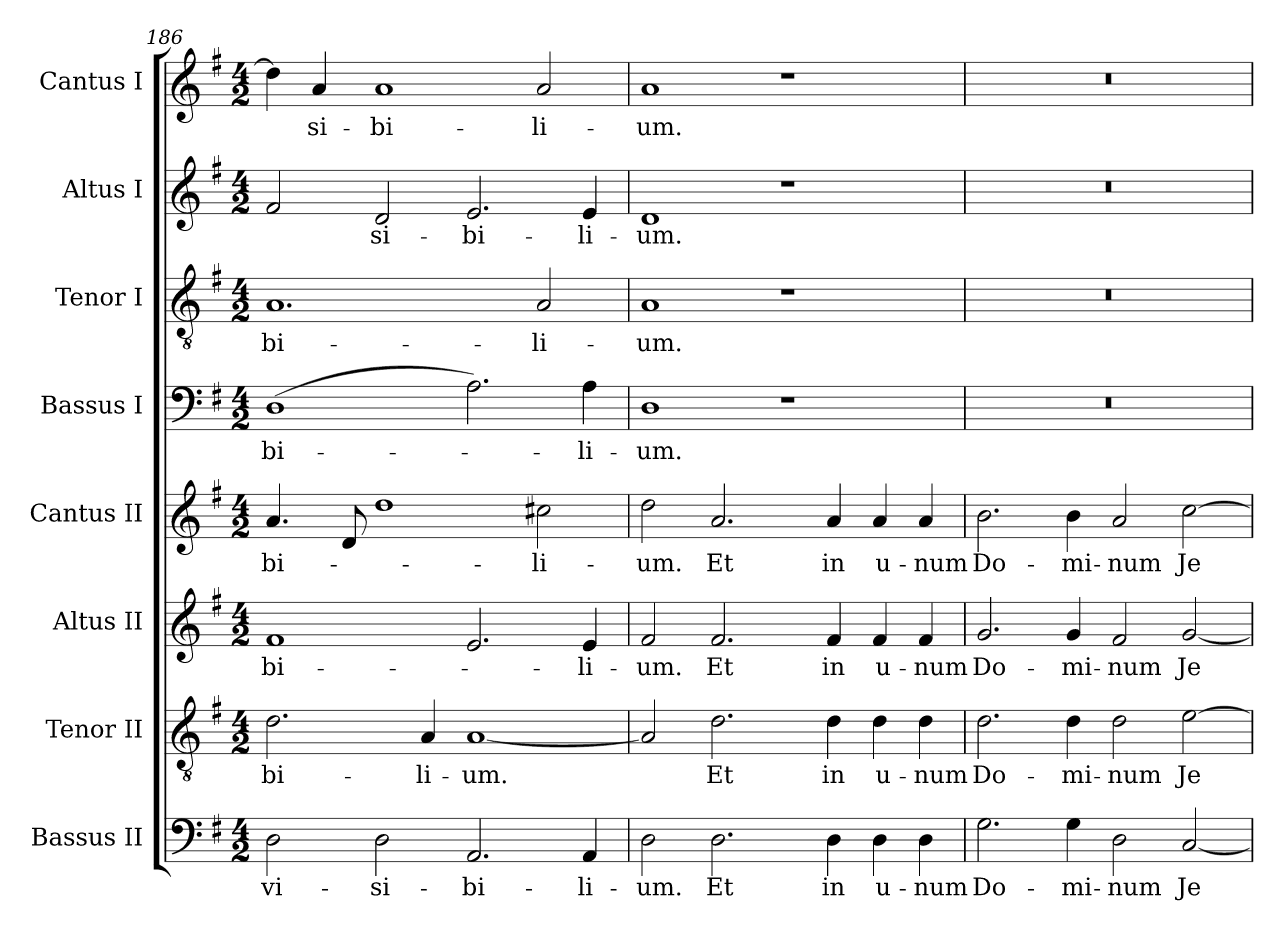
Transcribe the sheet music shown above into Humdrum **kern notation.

**kern	**text	**kern	**text	**kern	**text	**kern	**text	**kern	**text	**kern	**text	**kern	**text	**kern	**text
*part8	*part8	*part7	*part7	*part6	*part6	*part5	*part5	*part4	*part4	*part3	*part3	*part2	*part2	*part1	*part1
*staff8	*staff8	*staff7	*staff7	*staff6	*staff6	*staff5	*staff5	*staff4	*staff4	*staff3	*staff3	*staff2	*staff2	*staff1	*staff1
*I"Bassus II	*	*I"Tenor II	*	*I"Altus II	*	*I"Cantus II	*	*I"Bassus I	*	*I"Tenor I	*	*I"Altus I	*	*I"Cantus I	*
*I'B II	*	*I'T II	*	*I'A II	*	*I'C II	*	*I'B I	*	*I'T I	*	*I'A I	*	*I'C I	*
!!LO:PB:g=z
*clefF4	*	*clefGv2	*	*clefG2	*	*clefG2	*	*clefF4	*	*clefGv2	*	*clefG2	*	*clefG2	*
*k[f#]	*	*k[f#]	*	*k[f#]	*	*k[f#]	*	*k[f#]	*	*k[f#]	*	*k[f#]	*	*k[f#]	*
*G:	*	*G:	*	*G:	*	*G:	*	*G:	*	*G:	*	*G:	*	*G:	*
*M4/2	*	*M4/2	*	*M4/2	*	*M4/2	*	*M4/2	*	*M4/2	*	*M4/2	*	*M4/2	*
=186	=186	=186	=186	=186	=186	=186	=186	=186	=186	=186	=186	=186	=186	=186	=186
!	!LO:LY:b	!	!	!	!	!	!	!	!	!	!	!	!	!	!
!	!	!	!LO:LY:b	!	!	!	!	!	!	!	!	!	!	!	!
!	!	!	!	!	!LO:LY:b	!	!	!	!	!	!	!	!	!	!
!	!	!	!	!	!	!	!LO:LY:b	!	!	!	!	!	!	!	!
!	!	!	!	!	!	!	!	!	!LO:LY:b	!	!	!	!	!	!
!	!	!	!	!	!	!	!	!	!	!	!LO:LY:b	!	!	!	!
2D\	-vi-	2.d\	-bi-	1f#	-bi-	4.a/	-bi-	(>1D	-bi-	1.A	-bi-	2f#/	.	4dd\]	.
!	!	!	!	!	!	!	!	!	!	!	!	!	!	!	!LO:LY:b
.	.	.	.	.	.	.	.	.	.	.	.	.	.	4a/	-si-
.	.	.	.	.	.	8d/	.	.	.	.	.	.	.	.	.
!	!LO:LY:b	!	!	!	!	!	!	!	!	!	!	!	!	!	!
!	!	!	!	!	!	!	!	!	!	!	!	!	!LO:LY:b	!	!
!	!	!	!	!	!	!	!	!	!	!	!	!	!	!	!LO:LY:b
2D\	-si-	.	.	.	.	1dd	.	.	.	.	.	2d/	-si-	1a	-bi-
!	!	!	!LO:LY:b	!	!	!	!	!	!	!	!	!	!	!	!
.	.	4A/	-li-	.	.	.	.	.	.	.	.	.	.	.	.
!	!LO:LY:b	!	!	!	!	!	!	!	!	!	!	!	!	!	!
!	!	!	!LO:LY:b	!	!	!	!	!	!	!	!	!	!	!	!
!	!	!	!	!	!	!	!	!	!	!	!	!	!LO:LY:b	!	!
2.AA/	-bi-	[1A	-um.	2.e/	.	.	.	2.A\)	.	.	.	2.e/	-bi-	.	.
!	!	!	!	!	!	!	!LO:LY:b	!	!	!	!	!	!	!	!
!	!	!	!	!	!	!	!	!	!	!	!LO:LY:b	!	!	!	!
!	!	!	!	!	!	!	!	!	!	!	!	!	!	!	!LO:LY:b
.	.	.	.	.	.	2cc#X\	-li-	.	.	2A/	-li-	.	.	2a/	-li-
!	!LO:LY:b	!	!	!	!	!	!	!	!	!	!	!	!	!	!
!	!	!	!	!	!LO:LY:b	!	!	!	!	!	!	!	!	!	!
!	!	!	!	!	!	!	!	!	!LO:LY:b	!	!	!	!	!	!
!	!	!	!	!	!	!	!	!	!	!	!	!	!LO:LY:b	!	!
4AA/	-li-	.	.	4e/	-li-	.	.	4A\	-li-	.	.	4e/	-li-	.	.
=187	=187	=187	=187	=187	=187	=187	=187	=187	=187	=187	=187	=187	=187	=187	=187
!	!LO:LY:b	!	!	!	!	!	!	!	!	!	!	!	!	!	!
!	!	!	!	!	!LO:LY:b	!	!	!	!	!	!	!	!	!	!
!	!	!	!	!	!	!	!LO:LY:b	!	!	!	!	!	!	!	!
!	!	!	!	!	!	!	!	!	!LO:LY:b	!	!	!	!	!	!
!	!	!	!	!	!	!	!	!	!	!	!LO:LY:b	!	!	!	!
!	!	!	!	!	!	!	!	!	!	!	!	!	!LO:LY:b	!	!
!	!	!	!	!	!	!	!	!	!	!	!	!	!	!	!LO:LY:b
2D\	-um.	2A/]	.	2f#/	-um.	2dd\	-um.	1D	-um.	1A	-um.	1d	-um.	1a	-um.
!	!LO:LY:b	!	!	!	!	!	!	!	!	!	!	!	!	!	!
!	!	!	!LO:LY:b	!	!	!	!	!	!	!	!	!	!	!	!
!	!	!	!	!	!LO:LY:b	!	!	!	!	!	!	!	!	!	!
!	!	!	!	!	!	!	!LO:LY:b	!	!	!	!	!	!	!	!
2.D\	Et	2.d\	Et	2.f#/	Et	2.a/	Et	.	.	.	.	.	.	.	.
.	.	.	.	.	.	.	.	1r	.	1r	.	1r	.	1r	.
!	!LO:LY:b	!	!	!	!	!	!	!	!	!	!	!	!	!	!
!	!	!	!LO:LY:b	!	!	!	!	!	!	!	!	!	!	!	!
!	!	!	!	!	!LO:LY:b	!	!	!	!	!	!	!	!	!	!
!	!	!	!	!	!	!	!LO:LY:b	!	!	!	!	!	!	!	!
4D\	in	4d\	in	4f#/	in	4a/	in	.	.	.	.	.	.	.	.
!	!LO:LY:b	!	!	!	!	!	!	!	!	!	!	!	!	!	!
!	!	!	!LO:LY:b	!	!	!	!	!	!	!	!	!	!	!	!
!	!	!	!	!	!LO:LY:b	!	!	!	!	!	!	!	!	!	!
!	!	!	!	!	!	!	!LO:LY:b	!	!	!	!	!	!	!	!
4D\	u-	4d\	u-	4f#/	u-	4a/	u-	.	.	.	.	.	.	.	.
!	!LO:LY:b	!	!	!	!	!	!	!	!	!	!	!	!	!	!
!	!	!	!LO:LY:b	!	!	!	!	!	!	!	!	!	!	!	!
!	!	!	!	!	!LO:LY:b	!	!	!	!	!	!	!	!	!	!
!	!	!	!	!	!	!	!LO:LY:b	!	!	!	!	!	!	!	!
4D\	-num	4d\	-num	4f#/	-num	4a/	-num	.	.	.	.	.	.	.	.
=188	=188	=188	=188	=188	=188	=188	=188	=188	=188	=188	=188	=188	=188	=188	=188
!	!LO:LY:b	!	!	!	!	!	!	!	!	!	!	!	!	!	!
!	!	!	!LO:LY:b	!	!	!	!	!	!	!	!	!	!	!	!
!	!	!	!	!	!LO:LY:b	!	!	!	!	!	!	!	!	!	!
!	!	!	!	!	!	!	!LO:LY:b	!	!	!	!	!	!	!	!
2.G\	Do-	2.d\	Do-	2.g/	Do-	2.b\	Do-	0r	.	0r	.	0r	.	0r	.
!	!LO:LY:b	!	!	!	!	!	!	!	!	!	!	!	!	!	!
!	!	!	!LO:LY:b	!	!	!	!	!	!	!	!	!	!	!	!
!	!	!	!	!	!LO:LY:b	!	!	!	!	!	!	!	!	!	!
!	!	!	!	!	!	!	!LO:LY:b	!	!	!	!	!	!	!	!
4G\	-mi-	4d\	-mi-	4g/	-mi-	4b\	-mi-	.	.	.	.	.	.	.	.
!	!LO:LY:b	!	!	!	!	!	!	!	!	!	!	!	!	!	!
!	!	!	!LO:LY:b	!	!	!	!	!	!	!	!	!	!	!	!
!	!	!	!	!	!LO:LY:b	!	!	!	!	!	!	!	!	!	!
!	!	!	!	!	!	!	!LO:LY:b	!	!	!	!	!	!	!	!
2D\	-num	2d\	-num	2f#/	-num	2a/	-num	.	.	.	.	.	.	.	.
!	!LO:LY:b	!	!	!	!	!	!	!	!	!	!	!	!	!	!
!	!	!	!LO:LY:b	!	!	!	!	!	!	!	!	!	!	!	!
!	!	!	!	!	!LO:LY:b	!	!	!	!	!	!	!	!	!	!
!	!	!	!	!	!	!	!LO:LY:b	!	!	!	!	!	!	!	!
[2C/	Je-	[2e\	Je-	[2g/	Je-	[2cc\	Je-	.	.	.	.	.	.	.	.
=	=	=	=	=	=	=	=	=	=	=	=	=	=	=	=
*-	*-	*-	*-	*-	*-	*-	*-	*-	*-	*-	*-	*-	*-	*-	*-
